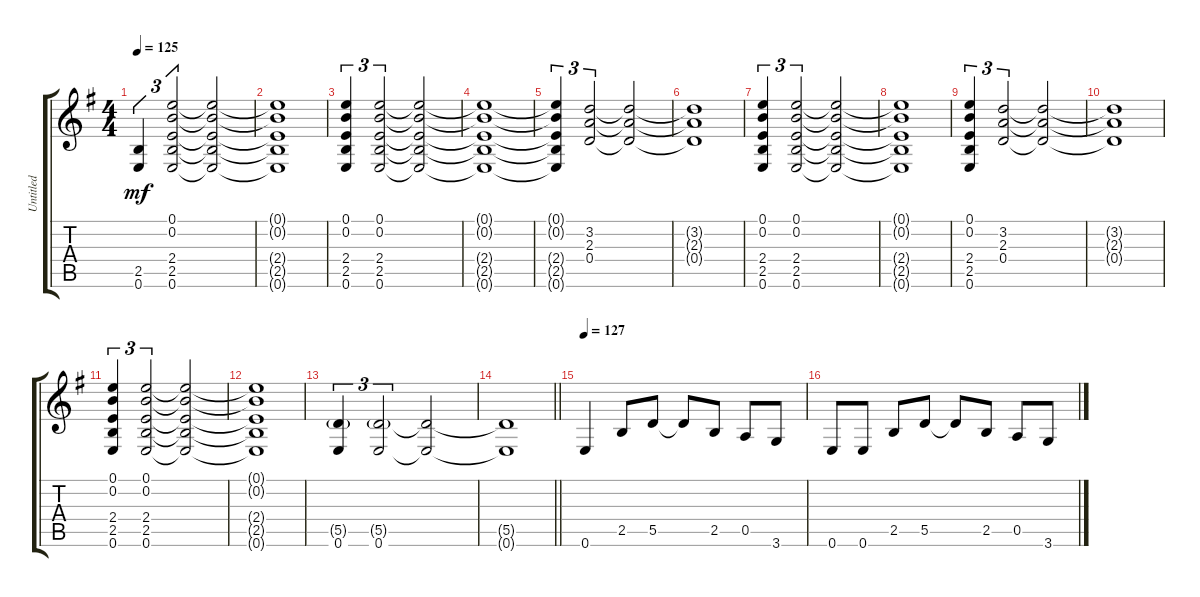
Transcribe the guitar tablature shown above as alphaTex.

\track ("Untitled" "Untitled") {instrument overdrivenguitar}
\staff {score tabs}
\tuning (E4 B3 G3 D3 A2 E2) {hide}
\ts (4 4)
\tempo 125
\clef g2
\ks g
(2.5 0.6).4{tu (3 2) dy mf instrument overdrivenguitar} (0.1 0.2 2.4 2.5 0.6).2{tu (3 2)} (0.1{t} 0.2{t} 2.4{t} 2.5{t} 0.6{t}).2 |
(0.1{t} 0.2{t} 2.4{t} 2.5{t} 0.6{t}).1 |
(0.1 0.2 2.4 2.5 0.6).4{tu (3 2)} (0.1 0.2 2.4 2.5 0.6).2{tu (3 2)} (0.1{t} 0.2{t} 2.4{t} 2.5{t} 0.6{t}).2 |
(0.1{t} 0.2{t} 2.4{t} 2.5{t} 0.6{t}).1 |
(0.1{t} 0.2{t} 2.4{t} 2.5{t} 0.6{t}).4{tu (3 2)} (3.2 2.3 0.4).2{tu (3 2)} (3.2{t} 2.3{t} 0.4{t}).2 |
(3.2{t} 2.3{t} 0.4{t}).1 |
(0.1 0.2 2.4 2.5 0.6).4{tu (3 2)} (0.1 0.2 2.4 2.5 0.6).2{tu (3 2)} (0.1{t} 0.2{t} 2.4{t} 2.5{t} 0.6{t}).2 |
(0.1{t} 0.2{t} 2.4{t} 2.5{t} 0.6{t}).1 |
(0.1 0.2 2.4 2.5 0.6).4{tu (3 2)} (3.2 2.3 0.4).2{tu (3 2)} (3.2{t} 2.3{t} 0.4{t}).2 |
(3.2{t} 2.3{t} 0.4{t}).1 |
(0.1 0.2 2.4 2.5 0.6).4{tu (3 2)} (0.1 0.2 2.4 2.5 0.6).2{tu (3 2)} (0.1{t} 0.2{t} 2.4{t} 2.5{t} 0.6{t}).2 |
(0.1{t} 0.2{t} 2.4{t} 2.5{t} 0.6{t}).1 |
(5.5{g} 0.6).4{tu (3 2)} (5.5{g} 0.6).2{tu (3 2)} (5.5{t} 0.6{t}).2 |
\barLineRight lightlight
(5.5{t} 0.6{t}).1 |
\tempo 127
0.6.4 2.5.8 5.5.8 5.5{t}.8 2.5.8 0.5.8 3.6.8 |
0.6.8 0.6.8 2.5.8 5.5.8 5.5{t}.8 2.5.8 0.5.8 3.6.8
